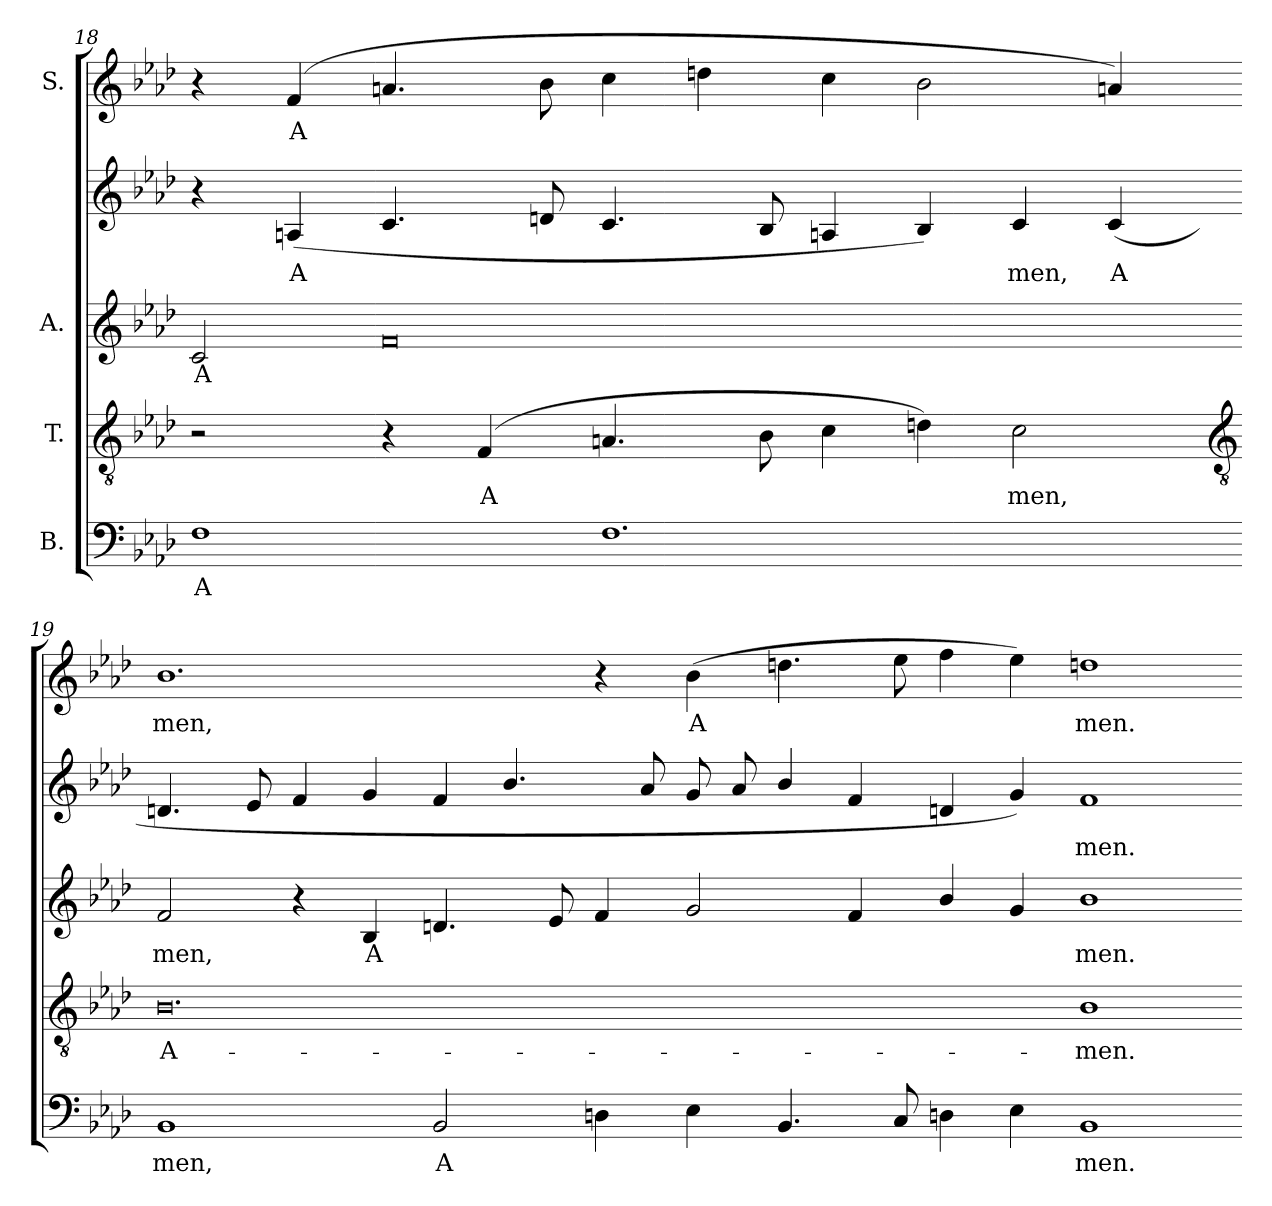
**kern	**text	**kern	**text	**kern	**text	**kern	**text	**kern	**text
*part4	*part4	*part3	*part3	*part2	*part2	*part2	*part2	*part1	*part1
*staff5	*staff5	*staff4	*staff4	*staff3	*staff3	*staff2	*staff2	*staff1	*staff1
*I"B.	*	*I"T.	*	*I"A.	*	*	*	*I"S.	*
!!LO:LB:g=z
*clefF4	*	*clefGv2	*	*clefG2	*	*clefG2	*	*clefG2	*
*k[b-e-a-d-]	*	*k[b-e-a-d-]	*	*k[b-e-a-d-]	*	*k[b-e-a-d-]	*	*k[b-e-a-d-]	*
*A-:	*	*A-:	*	*A-:	*	*A-:	*	*A-:	*
=18	=18	=18	=18	=18	=18	=18	=18	=18	=18
!	!LO:LY:b	!	!	!	!LO:LY:b	!	!	!	!
1F	A	2r	.	2c	A	4r	.	4r	.
!	!	!	!	!	!	!	!LO:LY:b	!	!LO:LY:b
.	.	.	.	.	.	(<4An	A	(<4f	A
.	.	4r	.	0f	.	4.c	.	4.an	.
!	!	!	!LO:LY:b	!	!	!	!	!	!
.	.	(>4F	A	.	.	.	.	.	.
.	.	.	.	.	.	8dn	.	8b-	.
1.F	.	4.An	.	.	.	4.c	.	4cc	.
.	.	.	.	.	.	.	.	4ddn	.
.	.	8B-	.	.	.	8B-	.	.	.
.	.	4c	.	.	.	4An	.	4cc	.
.	.	4dn)	.	.	.	4B-)	.	2b-	.
!	!	!	!LO:LY:b	!	!	!	!LO:LY:b	!	!
.	.	2c	men,	.	.	4c	men,	.	.
!	!	!	!	!	!	!	!LO:LY:b	!	!
.	.	.	.	.	.	(<4c	A	4an)	.
!!LO:LB:g=z
=19-	=19-	=19-	=19-	=19-	=19-	=19-	=19-	=19-	=19-
*	*	*clefGv2	*	*	*	*	*	*	*
!	!LO:LY:b	!	!LO:LY:b	!	!LO:LY:b	!	!	!	!LO:LY:b
1BB-	men,	0.B-	A-	2f	men,	4.dn	.	1.b-	men,
.	.	.	.	.	.	8e-	.	.	.
.	.	.	.	4r	.	4f	.	.	.
!	!	!	!	!	!LO:LY:b	!	!	!	!
.	.	.	.	4B-	A	4g	.	.	.
!	!LO:LY:b	!	!	!	!	!	!	!	!
2BB-	A	.	.	4.dn	.	4f	.	.	.
.	.	.	.	.	.	4.b-/	.	.	.
.	.	.	.	8e-	.	.	.	.	.
4Dn	.	.	.	4f	.	.	.	4r	.
.	.	.	.	.	.	8a-/	.	.	.
!	!	!	!	!	!	!	!	!	!LO:LY:b
4E-	.	.	.	2g	.	8g/	.	(>4b-	A
.	.	.	.	.	.	8a-/	.	.	.
4.BB-	.	.	.	.	.	4b-/	.	4.ddn	.
.	.	.	.	4f	.	4f	.	.	.
8C	.	.	.	.	.	.	.	8ee-	.
4Dn	.	.	.	4b-/	.	4dn	.	4ff	.
4E-	.	.	.	4g	.	4g)	.	4ee-)	.
!	!LO:LY:b	!	!LO:LY:b	!	!LO:LY:b	!	!LO:LY:b	!	!LO:LY:b
1BB-	men.	1B-	-men.	1b-	men.	1f	men.	1ddn	men.
=-	=-	=-	=-	=-	=-	=-	=-	=-	=-
*-	*-	*-	*-	*-	*-	*-	*-	*-	*-
